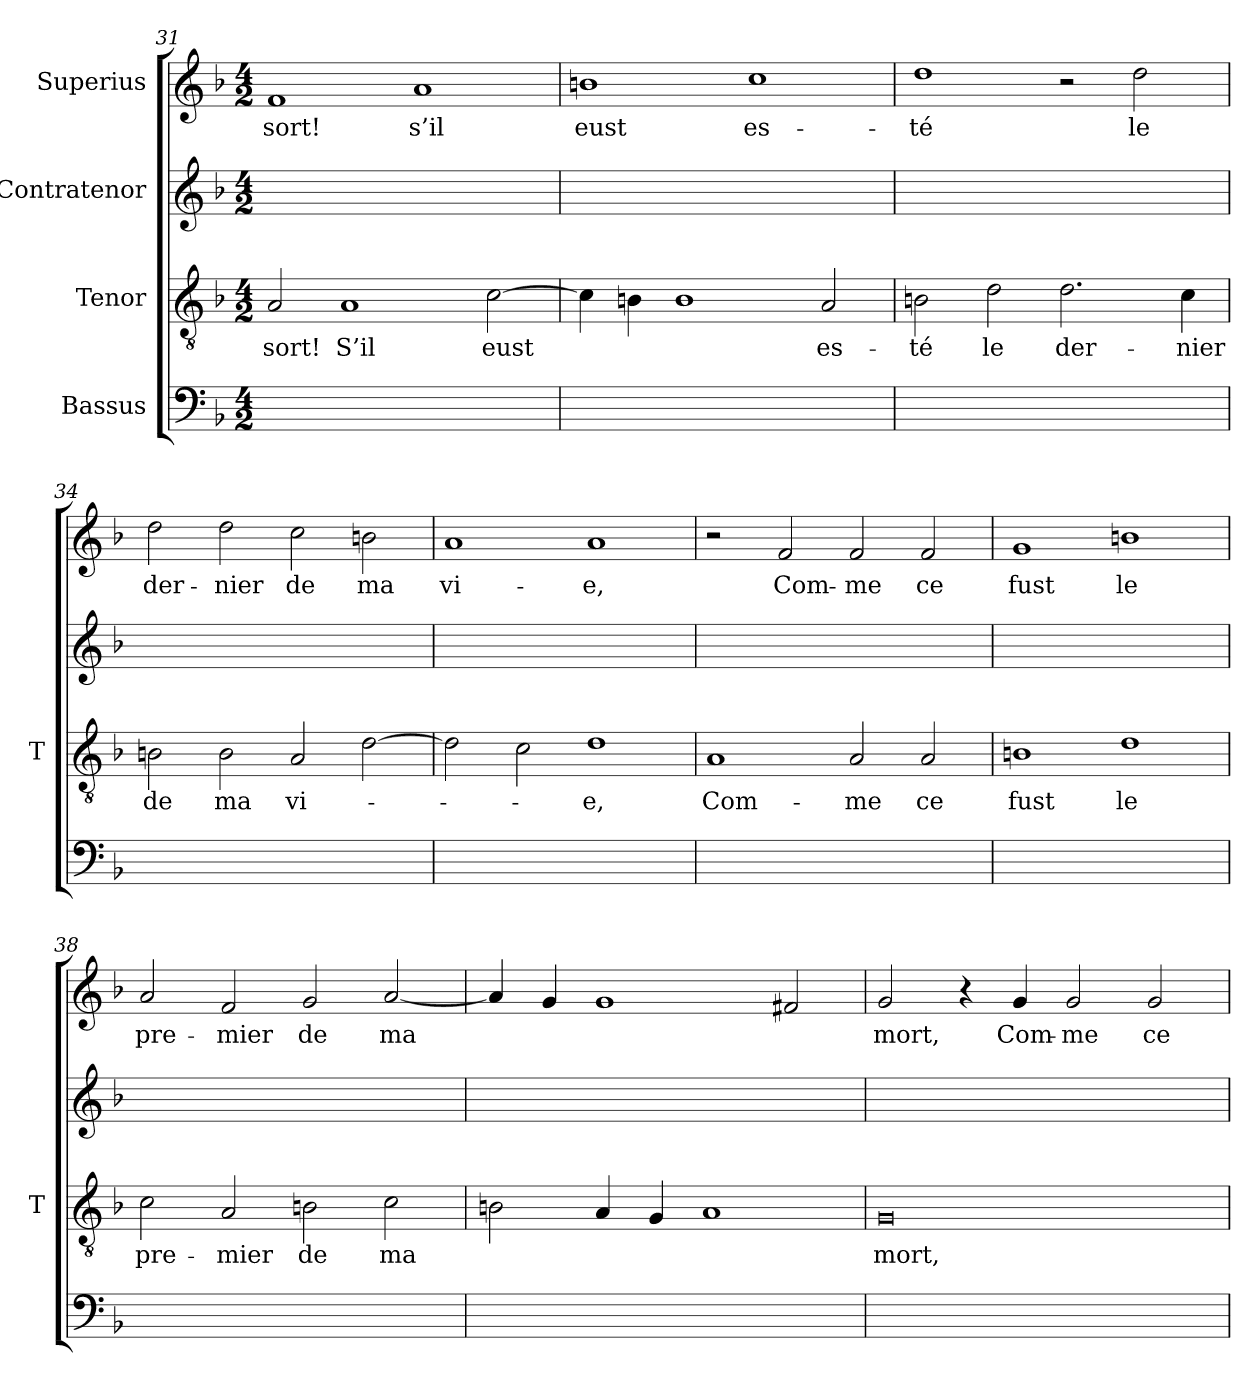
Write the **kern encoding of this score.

**kern	**kern	**text	**kern	**kern	**text
*part4	*part3	*part3	*part2	*part1	*part1
*staff4	*staff3	*staff3	*staff2	*staff1	*staff1
*I"Bassus	*I"Tenor	*	*I"Contratenor	*I"Superius	*
*	*I'T	*	*	*	*
*clefF4	*clefGv2	*	*clefG2	*clefG2	*
*k[b-]	*k[b-]	*	*k[b-]	*k[b-]	*
*M4/2	*M4/2	*	*M4/2	*M4/2	*
=31	=31	=31	=31	=31	=31
0ryy	2A	-sort!	0ryy	1f	-sort!
.	1A	-S’il	.	.	.
.	.	.	.	1a	-s’il
.	[2c	-eust	.	.	.
=32	=32	=32	=32	=32	=32
0ryy	4c]	.	0ryy	1b	-eust
.	4Bn	.	.	.	.
.	1B	.	.	.	.
.	.	.	.	1cc	es-
.	2A	es-	.	.	.
=33	=33	=33	=33	=33	=33
0ryy	2Bn	-té	0ryy	1dd	-té
.	2d	-le	.	.	.
.	2.d	der-	.	2r	.
.	.	.	.	2dd	-le
.	4c	-nier	.	.	.
=34	=34	=34	=34	=34	=34
0ryy	2Bn	-de	0ryy	2dd	der-
.	2B	-ma	.	2dd	-nier
.	2A	vi-	.	2cc	-de
.	[2d	.	.	2b	-ma
=35	=35	=35	=35	=35	=35
0ryy	2d]	.	0ryy	1a	vi-
.	2c	.	.	.	.
.	1d	-e,	.	1a	-e,
=36	=36	=36	=36	=36	=36
0ryy	1A	Com-	0ryy	2r	.
.	.	.	.	2f	Com-
.	2A	-me	.	2f	-me
.	2A	-ce	.	2f	-ce
=37	=37	=37	=37	=37	=37
0ryy	1Bn	-fust	0ryy	1g	-fust
.	1d	-le	.	1b	-le
=38	=38	=38	=38	=38	=38
0ryy	2c	pre-	0ryy	2a	pre-
.	2A	-mier	.	2f	-mier
.	2Bn	-de	.	2g	-de
.	2c	-ma	.	[2a	-ma
=39	=39	=39	=39	=39	=39
0ryy	2Bn	.	0ryy	4a]	.
.	.	.	.	4g	.
.	4A	.	.	1g	.
.	4G	.	.	.	.
.	1A	.	.	.	.
.	.	.	.	2f#X	.
=40	=40	=40	=40	=40	=40
0ryy	0G	-mort,	0ryy	2g	-mort,
.	.	.	.	4r	.
.	.	.	.	4g	Com-
.	.	.	.	2g	-me
.	.	.	.	2g	-ce
=	=	=	=	=	=
*-	*-	*-	*-	*-	*-
